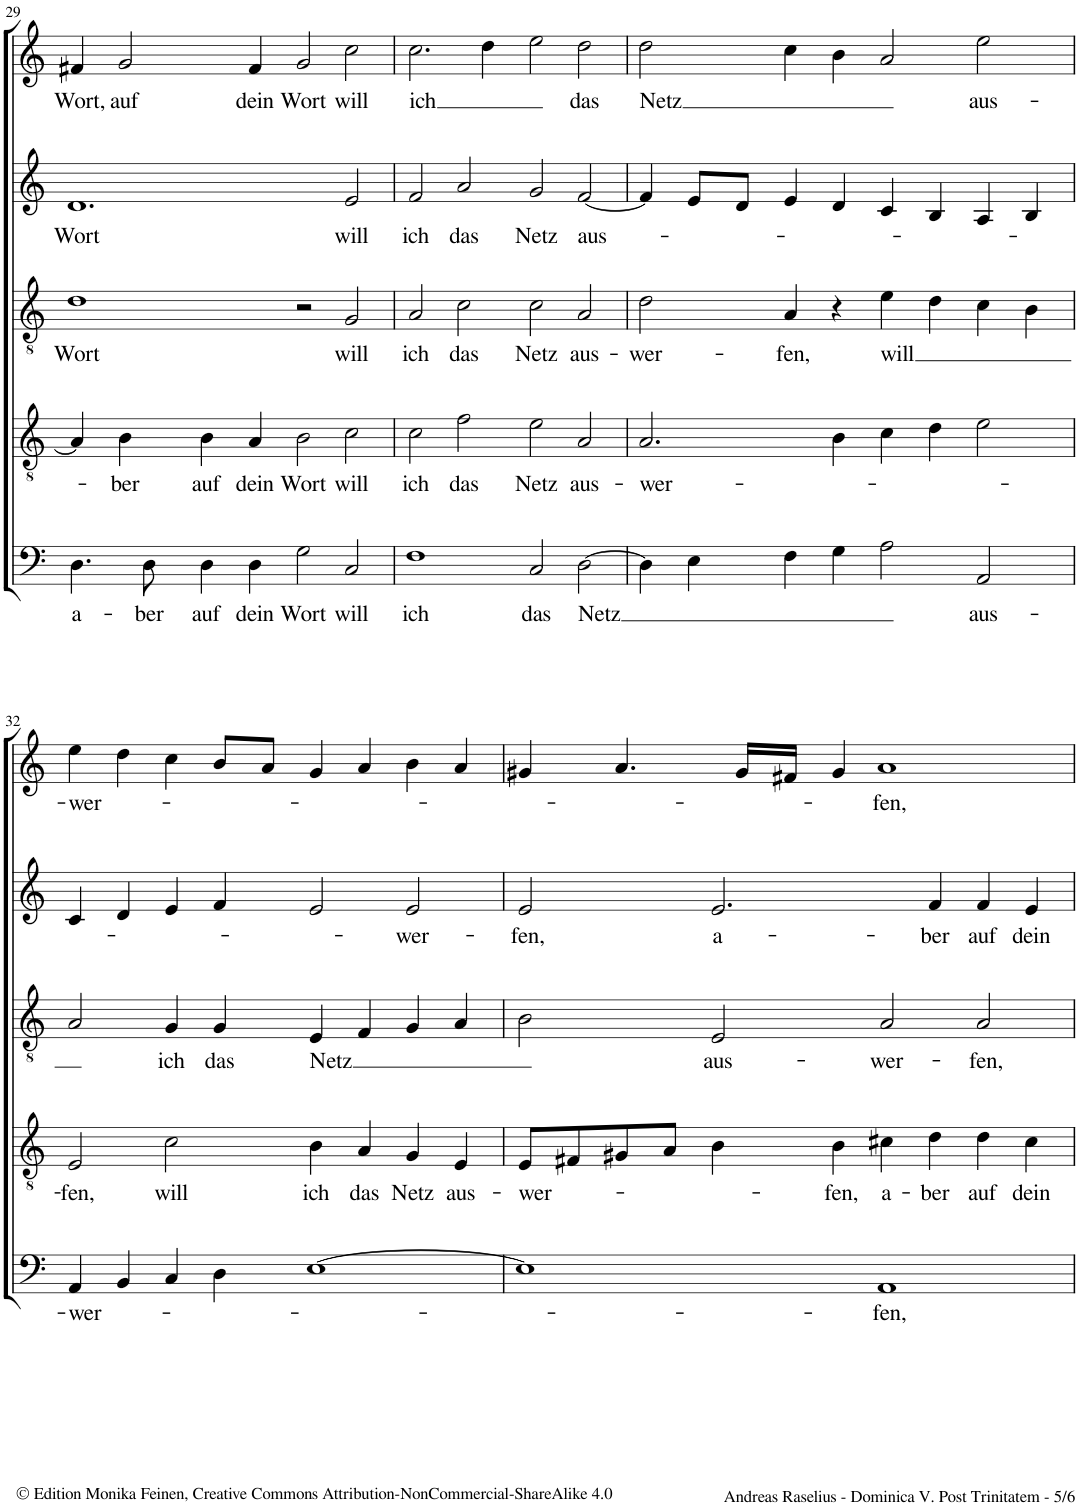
**kern	**text	**kern	**text	**kern	**text	**kern	**text	**kern	**text
*part5	*part5	*part4	*part4	*part3	*part3	*part2	*part2	*part1	*part1
*staff5	*staff5	*staff4	*staff4	*staff3	*staff3	*staff2	*staff2	*staff1	*staff1
*I"Bassus	*	*I"Tenor [Phrygius]	*	*I"Quintus	*	*I"Altus	*	*I"Cantus	*
!!LO:PB:g=z
*clefF4	*	*clefGv2	*	*clefGv2	*	*clefG2	*	*clefG2	*
*k[]	*	*k[]	*	*k[]	*	*k[]	*	*k[]	*
*M4/2	*	*M4/2	*	*M4/2	*	*M4/2	*	*M4/2	*
*met(c|)	*	*met(c|)	*	*met(c|)	*	*met(c|)	*	*met(c|)	*
=29	=29	=29	=29	=29	=29	=29	=29	=29	=29
!	!LO:LY:b	!	!	!	!LO:LY:b	!	!LO:LY:b	!	!LO:LY:b
4.D\	a-	4A/]	.	1d	Wort	1.d	Wort	4f#X/	Wort,
!	!	!	!LO:LY:b	!	!	!	!	!	!LO:LY:b
.	.	4B\	-ber	.	.	.	.	2g/	auf
!	!LO:LY:b	!	!	!	!	!	!	!	!
8D\	-ber	.	.	.	.	.	.	.	.
!	!LO:LY:b	!	!LO:LY:b	!	!	!	!	!	!
4D\	auf	4B\	auf	.	.	.	.	.	.
!	!LO:LY:b	!	!LO:LY:b	!	!	!	!	!	!LO:LY:b
4D\	dein	4A/	dein	.	.	.	.	4f#/	dein
!	!LO:LY:b	!	!LO:LY:b	!	!	!	!	!	!LO:LY:b
2G\	Wort	2B\	Wort	2r	.	.	.	2g/	Wort
!	!LO:LY:b	!	!LO:LY:b	!	!LO:LY:b	!	!LO:LY:b	!	!LO:LY:b
2C/	will	2c\	will	2G/	will	2e/	will	2cc\	will
=30	=30	=30	=30	=30	=30	=30	=30	=30	=30
!	!LO:LY:b	!	!LO:LY:b	!	!LO:LY:b	!	!LO:LY:b	!	!LO:LY:b
1F	ich	2c\	ich	2A/	ich	2f/	ich	2.cc\	ich
!	!	!	!LO:LY:b	!	!LO:LY:b	!	!LO:LY:b	!	!
.	.	2f\	das	2c\	das	2a/	das	.	.
.	.	.	.	.	.	.	.	4dd\	.
!	!LO:LY:b	!	!LO:LY:b	!	!LO:LY:b	!	!LO:LY:b	!	!
2C/	das	2e\	Netz	2c\	Netz	2g/	Netz	2ee\	.
!	!LO:LY:b	!	!LO:LY:b	!	!LO:LY:b	!	!LO:LY:b	!	!LO:LY:b
[2D\	-Netz	2A/	aus-	2A/	aus-	[2f/	aus-	2dd\	das
=31	=31	=31	=31	=31	=31	=31	=31	=31	=31
!	!	!	!LO:LY:b	!	!LO:LY:b	!	!	!	!LO:LY:b
4D\]	.	2.A/	-wer-	2d\	-wer-	4f/]	.	2dd\	Netz
4E\	.	.	.	.	.	8e/L	.	.	.
.	.	.	.	.	.	8d/J	.	.	.
!	!	!	!	!	!LO:LY:b	!	!	!	!
4F\	.	.	.	4A/	-fen,	4e/	.	4cc\	.
4G\	.	4B\	.	4r	.	4d/	.	4b\	.
!	!	!	!	!	!LO:LY:b	!	!	!	!
2A\	.	4c\	.	4e\	will	4c/	.	2a/	.
.	.	4d\	.	4d\	.	4B/	.	.	.
!	!LO:LY:b	!	!	!	!	!	!	!	!LO:LY:b
2AA/	aus-	2e\	.	4c\	.	4A/	.	2ee\	aus-
.	.	.	.	4B\	.	4B/	.	.	.
!!LO:LB:g=z
=32	=32	=32	=32	=32	=32	=32	=32	=32	=32
!	!LO:LY:b	!	!LO:LY:b	!	!	!	!	!	!LO:LY:b
4AA/	-wer-	2E/	-fen,	2A/	.	4c/	.	4ee\	-wer-
4BB/	.	.	.	.	.	4d/	.	4dd\	.
!	!	!	!LO:LY:b	!	!LO:LY:b	!	!	!	!
4C/	.	2c\	will	4G/	ich	4e/	.	4cc\	.
!	!	!	!	!	!LO:LY:b	!	!	!	!
4D\	.	.	.	4G/	das	4f/	.	8b/L	.
.	.	.	.	.	.	.	.	8a/J	.
!	!	!	!LO:LY:b	!	!LO:LY:b	!	!	!	!
[1E	.	4B\	ich	4E/	Netz	2e/	.	4g/	.
!	!	!	!LO:LY:b	!	!	!	!	!	!
.	.	4A/	das	4F/	.	.	.	4a/	.
!	!	!	!LO:LY:b	!	!	!	!LO:LY:b	!	!
.	.	4G/	Netz	4G/	.	2e/	-wer-	4b\	.
!	!	!	!LO:LY:b	!	!	!	!	!	!
.	.	4E/	aus-	4A/	.	.	.	4a/	.
=33	=33	=33	=33	=33	=33	=33	=33	=33	=33
!	!	!	!LO:LY:b	!	!	!	!LO:LY:b	!	!
1E]	.	8E/L	-wer-	2B\	.	2e/	-fen,	4g#X/	.
.	.	8F#X/	.	.	.	.	.	.	.
.	.	8G#X/	.	.	.	.	.	4.a/	.
.	.	8A/J	.	.	.	.	.	.	.
!	!	!	!	!	!LO:LY:b	!	!LO:LY:b	!	!
.	.	4B\	.	2E/	aus-	2.e/	a-	.	.
.	.	.	.	.	.	.	.	16g#/LL	.
.	.	.	.	.	.	.	.	16f#X/JJ	.
!	!	!	!LO:LY:b	!	!	!	!	!	!
.	.	4B\	-fen,	.	.	.	.	4g#/	.
!	!LO:LY:b	!	!LO:LY:b	!	!LO:LY:b	!	!	!	!LO:LY:b
1AA	-fen,	4c#X\	a-	2A/	-wer-	.	.	1a	-fen,
!	!	!	!LO:LY:b	!	!	!	!LO:LY:b	!	!
.	.	4d\	-ber	.	.	4f/	-ber	.	.
!	!	!	!LO:LY:b	!	!LO:LY:b	!	!LO:LY:b	!	!
.	.	4d\	auf	2A/	-fen,	4f/	auf	.	.
!	!	!	!LO:LY:b	!	!	!	!LO:LY:b	!	!
.	.	4c#\	dein	.	.	4e/	dein	.	.
=	=	=	=	=	=	=	=	=	=
*-	*-	*-	*-	*-	*-	*-	*-	*-	*-
